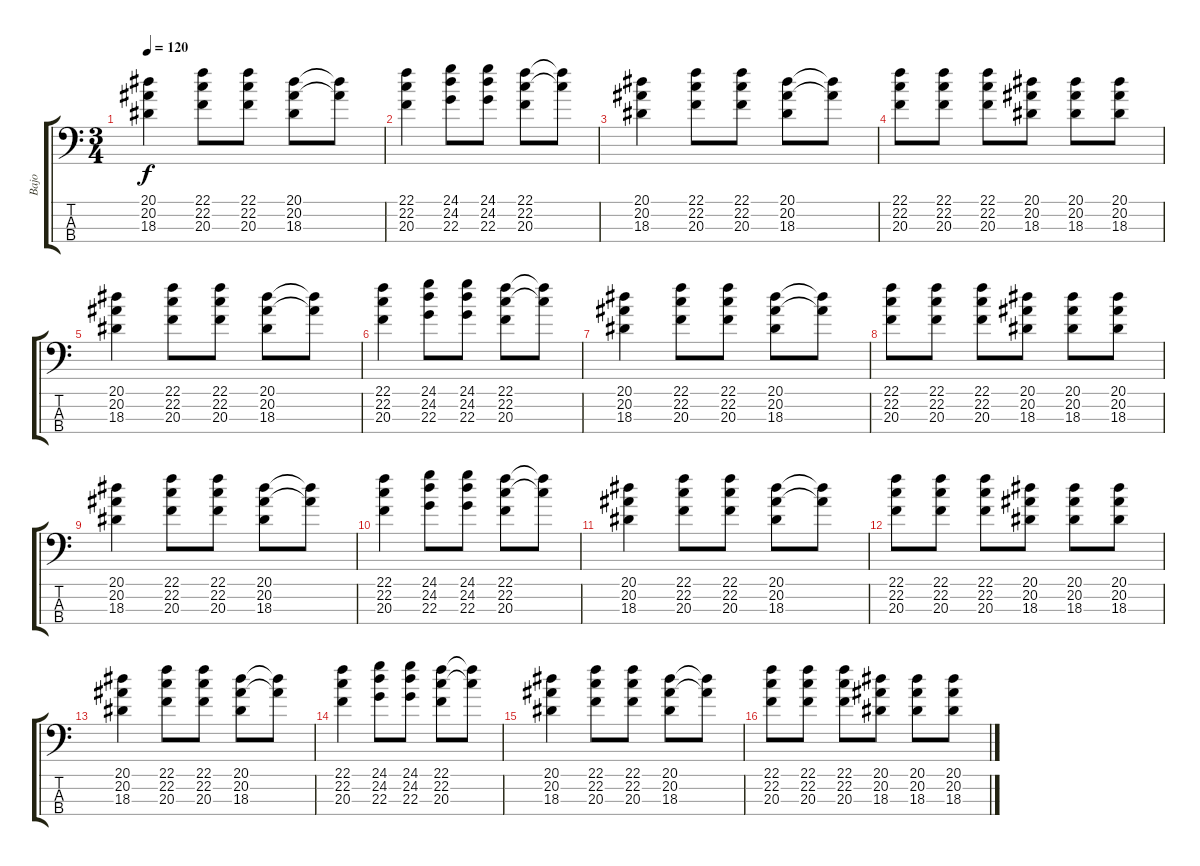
\track ("Bajo" "Bajo") {instrument acousticbass}
\staff {score tabs}
\tuning (G2 D2 A1 E1) {hide}
\ts (3 4)
\tempo 120
\clef f4
\ks c
(20.1 20.2 18.3).4{dy f} (22.1 22.2 20.3).8 (22.1 22.2 20.3).8 (20.1 20.2 18.3).8 (20.1{t} 20.2{t}).8 |
(22.1 22.2 20.3).4 (24.1 24.2 22.3).8 (24.1 24.2 22.3).8 (22.1 22.2 20.3).8 (22.1{t} 22.2{t}).8 |
(20.1 20.2 18.3).4 (22.1 22.2 20.3).8 (22.1 22.2 20.3).8 (20.1 20.2 18.3).8 (20.1{t} 20.2{t}).8 |
(22.1 22.2 20.3).8 (22.1 22.2 20.3).8 (22.1 22.2 20.3).8 (20.1 20.2 18.3).8 (20.1 20.2 18.3).8 (20.1 20.2 18.3).8 |
(20.1 20.2 18.3).4 (22.1 22.2 20.3).8 (22.1 22.2 20.3).8 (20.1 20.2 18.3).8 (20.1{t} 20.2{t}).8 |
(22.1 22.2 20.3).4 (24.1 24.2 22.3).8 (24.1 24.2 22.3).8 (22.1 22.2 20.3).8 (22.1{t} 22.2{t}).8 |
(20.1 20.2 18.3).4 (22.1 22.2 20.3).8 (22.1 22.2 20.3).8 (20.1 20.2 18.3).8 (20.1{t} 20.2{t}).8 |
(22.1 22.2 20.3).8 (22.1 22.2 20.3).8 (22.1 22.2 20.3).8 (20.1 20.2 18.3).8 (20.1 20.2 18.3).8 (20.1 20.2 18.3).8 |
(20.1 20.2 18.3).4 (22.1 22.2 20.3).8 (22.1 22.2 20.3).8 (20.1 20.2 18.3).8 (20.1{t} 20.2{t}).8 |
(22.1 22.2 20.3).4 (24.1 24.2 22.3).8 (24.1 24.2 22.3).8 (22.1 22.2 20.3).8 (22.1{t} 22.2{t}).8 |
(20.1 20.2 18.3).4 (22.1 22.2 20.3).8 (22.1 22.2 20.3).8 (20.1 20.2 18.3).8 (20.1{t} 20.2{t}).8 |
(22.1 22.2 20.3).8 (22.1 22.2 20.3).8 (22.1 22.2 20.3).8 (20.1 20.2 18.3).8 (20.1 20.2 18.3).8 (20.1 20.2 18.3).8 |
(20.1 20.2 18.3).4 (22.1 22.2 20.3).8 (22.1 22.2 20.3).8 (20.1 20.2 18.3).8 (20.1{t} 20.2{t}).8 |
(22.1 22.2 20.3).4 (24.1 24.2 22.3).8 (24.1 24.2 22.3).8 (22.1 22.2 20.3).8 (22.1{t} 22.2{t}).8 |
(20.1 20.2 18.3).4 (22.1 22.2 20.3).8 (22.1 22.2 20.3).8 (20.1 20.2 18.3).8 (20.1{t} 20.2{t}).8 |
(22.1 22.2 20.3).8 (22.1 22.2 20.3).8 (22.1 22.2 20.3).8 (20.1 20.2 18.3).8 (20.1 20.2 18.3).8 (20.1 20.2 18.3).8
